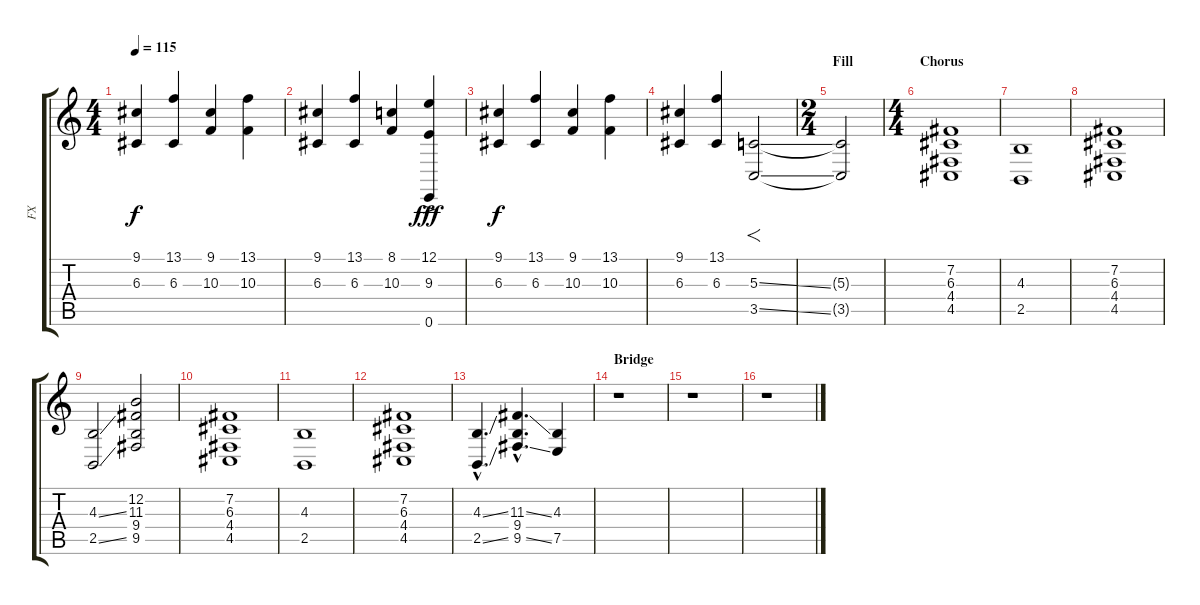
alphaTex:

\track ("FX" "FX") {instrument choiraahs}
\staff {score tabs}
\tuning (E4 B3 G3 D3 A2 E2) {hide}
\ts (4 4)
\tempo 115
\clef g2
\ks c
(9.1 6.3).4{dy f balance 11 instrument telephonering} (13.1 6.3).4{balance 4} (9.1 10.3).4{balance 13} (13.1 10.3).4{balance 16} |
(9.1 6.3).4{balance 0} (13.1 6.3).4{balance 13} (8.1 10.3).4{balance 10} (12.1 9.3{ac} 0.6).4{dy fff balance 3} |
(9.1 6.3).4{dy f balance 8} (13.1 6.3).4{balance 6} (9.1 10.3).4{balance 0} (13.1 10.3).4{balance 6} |
(9.1 6.3).4{balance 14} (13.1 6.3).4{balance 9} (5.3{ss} 3.5{ss}).2{f balance 0 instrument choiraahs} |
\ts (2 4)
\section ("" "Fill")
(5.3{t} 3.5{t}).2 |
\ts (4 4)
\section ("" "Chorus")
(7.2 6.3 4.4 4.5).1 |
(4.3 2.5).1 |
(7.2 6.3 4.4 4.5).1 |
(4.3{ss} 2.5{ss}).2 (12.2 11.3 9.4 9.5).2 |
(7.2 6.3 4.4 4.5).1 |
(4.3 2.5).1 |
(7.2 6.3 4.4 4.5).1 |
(4.3{ss hac} 2.5{ss hac}).4{d} (11.3{ss hac} 9.4{hac} 9.5{ss hac}).4{d} (4.3 7.5).4 |
\section ("" "Bridge")
r.1 |
r.1 |
r.1
